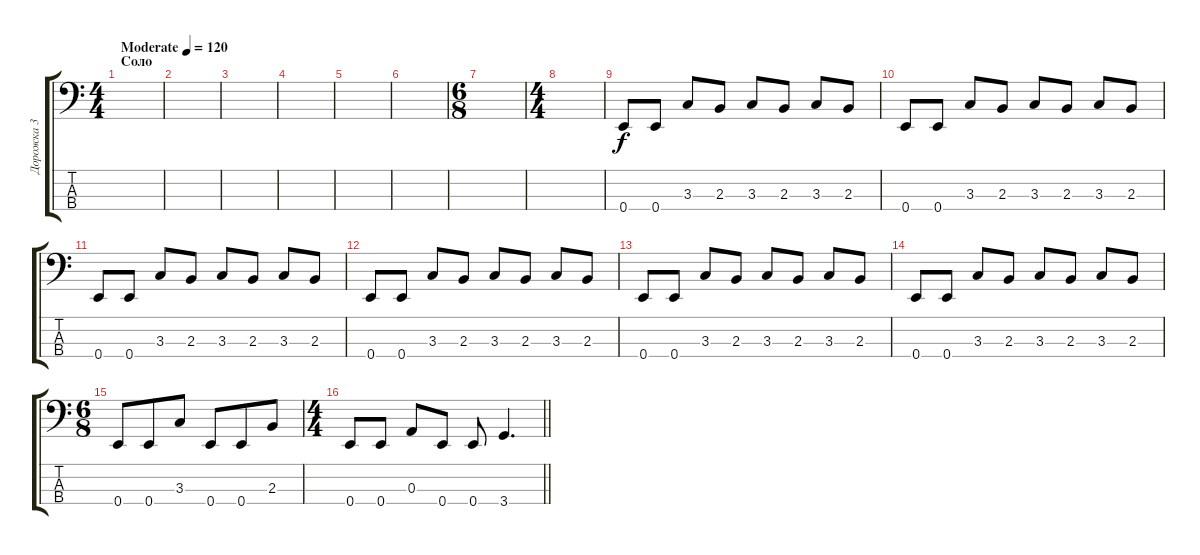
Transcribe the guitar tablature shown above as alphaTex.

\track ("Дорожка 3" "Дорожка 3") {instrument electricbassfinger}
\staff {score tabs}
\tuning (G2 D2 A1 E1) {hide}
\ts (4 4)
\section ("" "Соло")
\tempo (120 "Moderate")
\clef f4
\ks c
|
|
|
|
|
|
\ts (6 8)
|
\ts (4 4)
|
0.4.8 0.4.8 3.3.8 2.3.8 3.3.8 2.3.8 3.3.8 2.3.8 |
0.4.8 0.4.8 3.3.8 2.3.8 3.3.8 2.3.8 3.3.8 2.3.8 |
0.4.8 0.4.8 3.3.8 2.3.8 3.3.8 2.3.8 3.3.8 2.3.8 |
0.4.8 0.4.8 3.3.8 2.3.8 3.3.8 2.3.8 3.3.8 2.3.8 |
0.4.8 0.4.8 3.3.8 2.3.8 3.3.8 2.3.8 3.3.8 2.3.8 |
0.4.8 0.4.8 3.3.8 2.3.8 3.3.8 2.3.8 3.3.8 2.3.8 |
\ts (6 8)
0.4.8 0.4.8 3.3.8 0.4.8 0.4.8 2.3.8 |
\ts (4 4)
\barLineRight lightlight
0.4.8 0.4.8 0.3.8 0.4.8 0.4.8 3.4.4{d}
